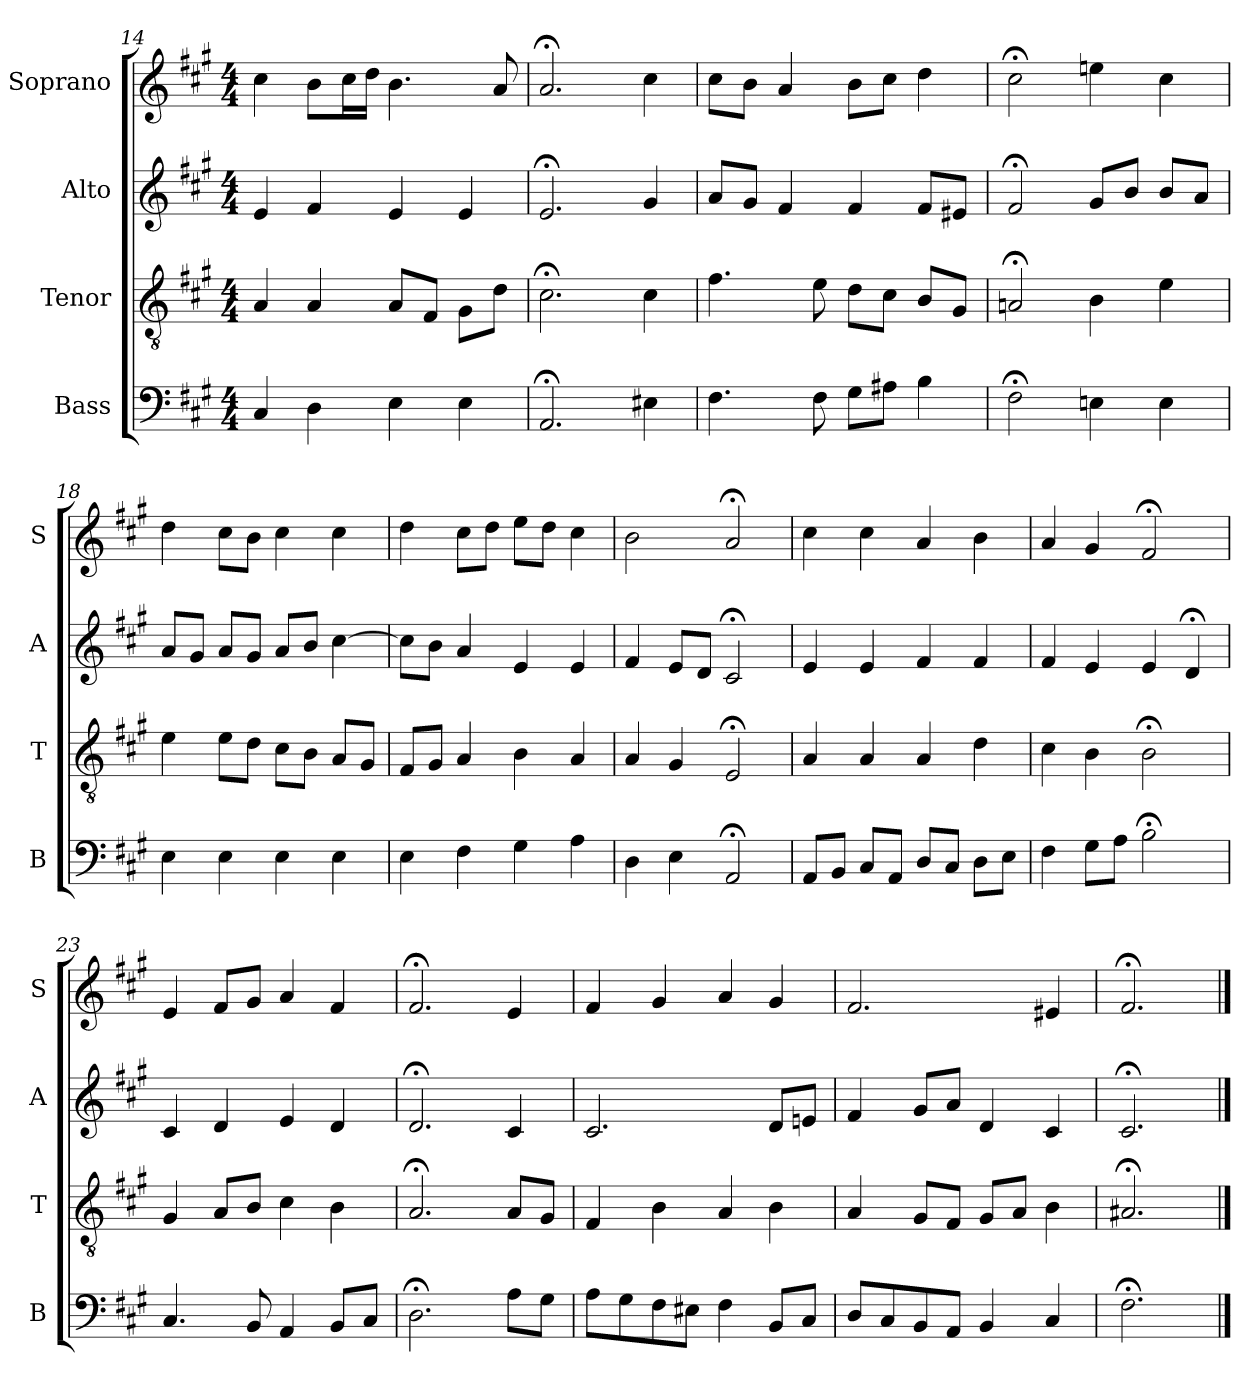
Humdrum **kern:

**kern	**kern	**kern	**kern
*part4	*part3	*part2	*part1
*staff4	*staff3	*staff2	*staff1
*I"Bass	*I"Tenor	*I"Alto	*I"Soprano
*I'B	*I'T	*I'A	*I'S
*clefF4	*clefGv2	*clefG2	*clefG2
*k[f#c#g#]	*k[f#c#g#]	*k[f#c#g#]	*k[f#c#g#]
*f#:	*f#:	*f#:	*f#:
*M4/4	*M4/4	*M4/4	*M4/4
=14	=14	=14	=14
4C#	4A	4e	4cc#
4D	4A	4f#	8bL
.	.	.	16cc#L
.	.	.	16ddJJ
4E	8AL	4e	4.b
.	8F#J	.	.
4E	8G#L	4e	.
.	8dJ	.	8a
=15	=15	=15	=15
2.AA;<	2.c#;<	2.e;<	2.a;<
4E#X	4c#	4g#	4cc#
=16	=16	=16	=16
4.F#	4.f#	8aL	8cc#L
.	.	8g#J	8bJ
.	.	4f#	4a
8F#	8e	.	.
8G#L	8dL	4f#	8bL
8A#XJ	8c#J	.	8cc#J
4B	8BL	8f#L	4dd
.	8G#J	8e#XJ	.
=17	=17	=17	=17
2F#;<	2An;<	2f#;<	2cc#;<
4En	4B	8g#L	4een
.	.	8bJ	.
4E	4e	8bL	4cc#
.	.	8aJ	.
=18	=18	=18	=18
4E	4e	8aL	4dd
.	.	8g#J	.
4E	8eL	8aL	8cc#L
.	8dJ	8g#J	8bJ
4E	8c#L	8aL	4cc#
.	8BJ	8bJ	.
4E	8AL	[4cc#	4cc#
.	8G#J	.	.
=19	=19	=19	=19
4E	8F#L	8cc#L]	4dd
.	8G#J	8bJ	.
4F#	4A	4a	8cc#L
.	.	.	8ddJ
4G#	4B	4e	8eeL
.	.	.	8ddJ
4A	4A	4e	4cc#
=20	=20	=20	=20
4D	4A	4f#	2b
4E	4G#	8eL	.
.	.	8dJ	.
2AA;<	2E;<	2c#;<	2a;<
=21	=21	=21	=21
8AAL	4A	4e	4cc#
8BBJ	.	.	.
8C#L	4A	4e	4cc#
8AAJ	.	.	.
8DL	4A	4f#	4a
8C#J	.	.	.
8DL	4d	4f#	4b
8EJ	.	.	.
=22	=22	=22	=22
4F#	4c#	4f#	4a
8G#L	4B	4e	4g#
8AJ	.	.	.
2B;<	2B;<	4e	2f#;<
.	.	4d;<	.
=23	=23	=23	=23
4.C#	4G#	4c#	4e
.	8AL	4d	8f#L
8BB	8BJ	.	8g#J
4AA	4c#	4e	4a
8BBL	4B	4d	4f#
8C#J	.	.	.
=24	=24	=24	=24
2.D;<	2.A;<	2.d;<	2.f#;<
8AL	8AL	4c#	4e
8G#J	8G#J	.	.
=25	=25	=25	=25
8AL	4F#	2.c#	4f#
8G#	.	.	.
8F#	4B	.	4g#
8E#XJ	.	.	.
4F#	4A	.	4a
8BBL	4B	8dL	4g#
8C#J	.	8enJ	.
=26	=26	=26	=26
8DL	4A	4f#	2.f#
8C#	.	.	.
8BB	8G#L	8g#L	.
8AAJ	8F#J	8aJ	.
4BB	8G#L	4d	.
.	8AJ	.	.
4C#	4B	4c#	4e#X
=27	=27	=27	=27
2.F#;<	2.A#X;<	2.c#;<	2.f#;<
==	==	==	==
*-	*-	*-	*-
